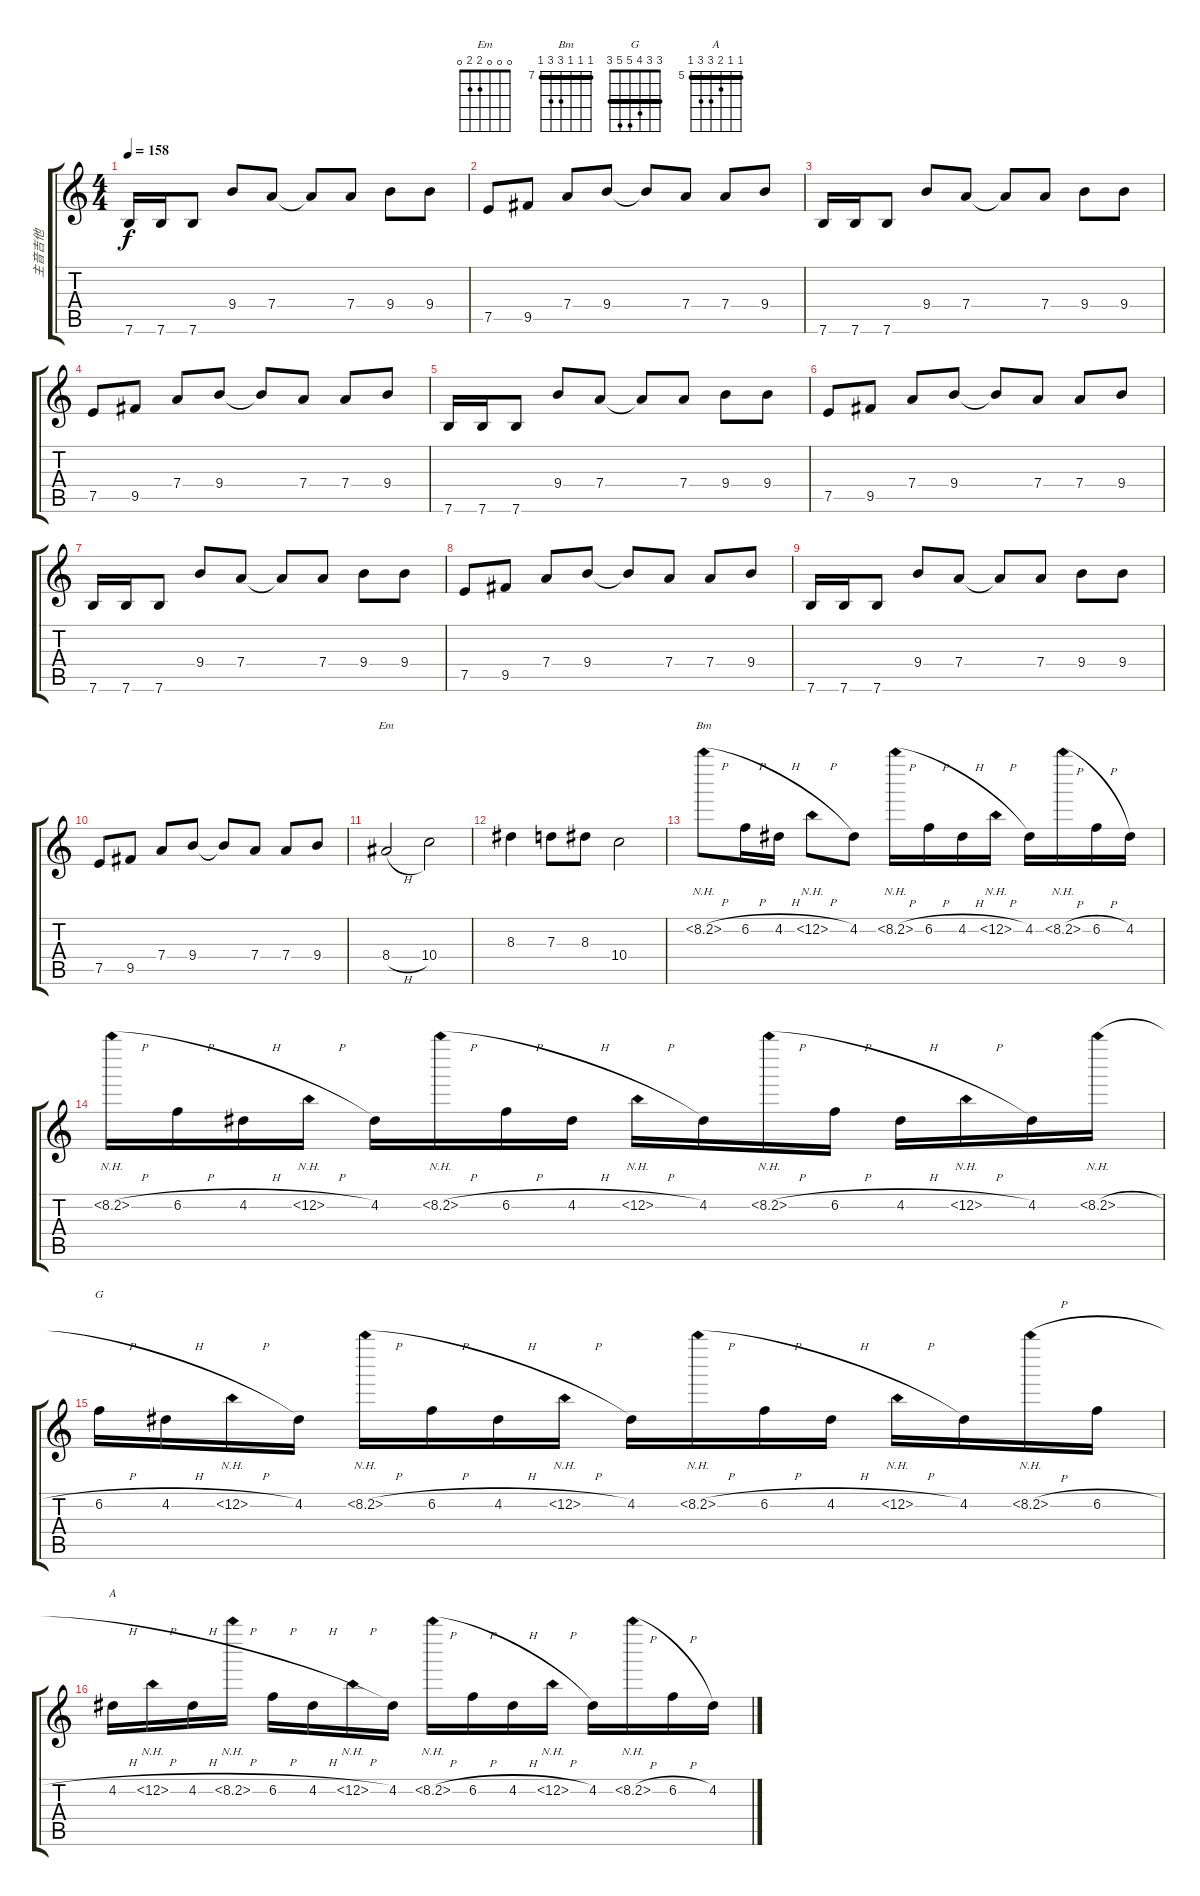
\track ("主音吉他" "主音吉他") {instrument overdrivenguitar}
\staff {score tabs}
\tuning (E4 B3 G3 D3 A2 E2) {hide}
\chord ("Em" 0 0 0 2 2 0)
\chord ("Bm" 7 7 7 9 9 7) {firstfret 7 barre 7}
\chord ("G" 3 3 4 5 5 3) {barre 3}
\chord ("A" 5 5 6 7 7 5) {firstfret 5 barre 5}
\ts (4 4)
\tempo 158
\clef g2
\ks c
7.6.16{dy f} 7.6.16 7.6.8 9.4.8 7.4.8 7.4{t}.8 7.4.8 9.4.8 9.4.8 |
7.5.8 9.5.8 7.4.8 9.4.8 9.4{t}.8 7.4.8 7.4.8 9.4.8 |
7.6.16 7.6.16 7.6.8 9.4.8 7.4.8 7.4{t}.8 7.4.8 9.4.8 9.4.8 |
7.5.8 9.5.8 7.4.8 9.4.8 9.4{t}.8 7.4.8 7.4.8 9.4.8 |
7.6.16 7.6.16 7.6.8 9.4.8 7.4.8 7.4{t}.8 7.4.8 9.4.8 9.4.8 |
7.5.8 9.5.8 7.4.8 9.4.8 9.4{t}.8 7.4.8 7.4.8 9.4.8 |
7.6.16 7.6.16 7.6.8 9.4.8 7.4.8 7.4{t}.8 7.4.8 9.4.8 9.4.8 |
7.5.8 9.5.8 7.4.8 9.4.8 9.4{t}.8 7.4.8 7.4.8 9.4.8 |
7.6.16 7.6.16 7.6.8 9.4.8 7.4.8 7.4{t}.8 7.4.8 9.4.8 9.4.8 |
7.5.8 9.5.8 7.4.8 9.4.8 9.4{t}.8 7.4.8 7.4.8 9.4.8 |
8.4{h}.2{ch "Em"} 10.4.2 |
8.3.4 7.3.8 8.3.8 10.4.2 |
8.2{nh h}.8{ch "Bm"} 6.2{h}.16 4.2{h}.16 6.2{nh h}.8 4.2.8 8.2{nh h}.16 6.2{h}.16 4.2{h}.16 6.2{nh h}.16 4.2.16 8.2{nh h}.16 6.2{h}.16 4.2.16 |
8.2{nh h}.16 6.2{h}.16 4.2{h}.16 6.2{nh h}.16 4.2.16 8.2{nh h}.16 6.2{h}.16 4.2{h}.16 6.2{nh h}.16 4.2.16 8.2{nh h}.16 6.2{h}.16 4.2{h}.16 6.2{nh h}.16 4.2.16 8.2{nh h}.16 |
6.2{h}.16{ch "G"} 4.2{h}.16 6.2{nh h}.16 4.2.16 8.2{nh h}.16 6.2{h}.16 4.2{h}.16 6.2{nh h}.16 4.2.16 8.2{nh h}.16 6.2{h}.16 4.2{h}.16 6.2{nh h}.16 4.2.16 8.2{nh h}.16 6.2{h}.16 |
4.2{h}.16{ch "A"} 6.2{nh h}.16 4.2{h}.16 8.2{nh h}.16 6.2{h}.16 4.2{h}.16 6.2{nh h}.16 4.2.16 8.2{nh h}.16 6.2{h}.16 4.2{h}.16 6.2{nh h}.16 4.2.16 8.2{nh h}.16 6.2{h}.16 4.2.16
